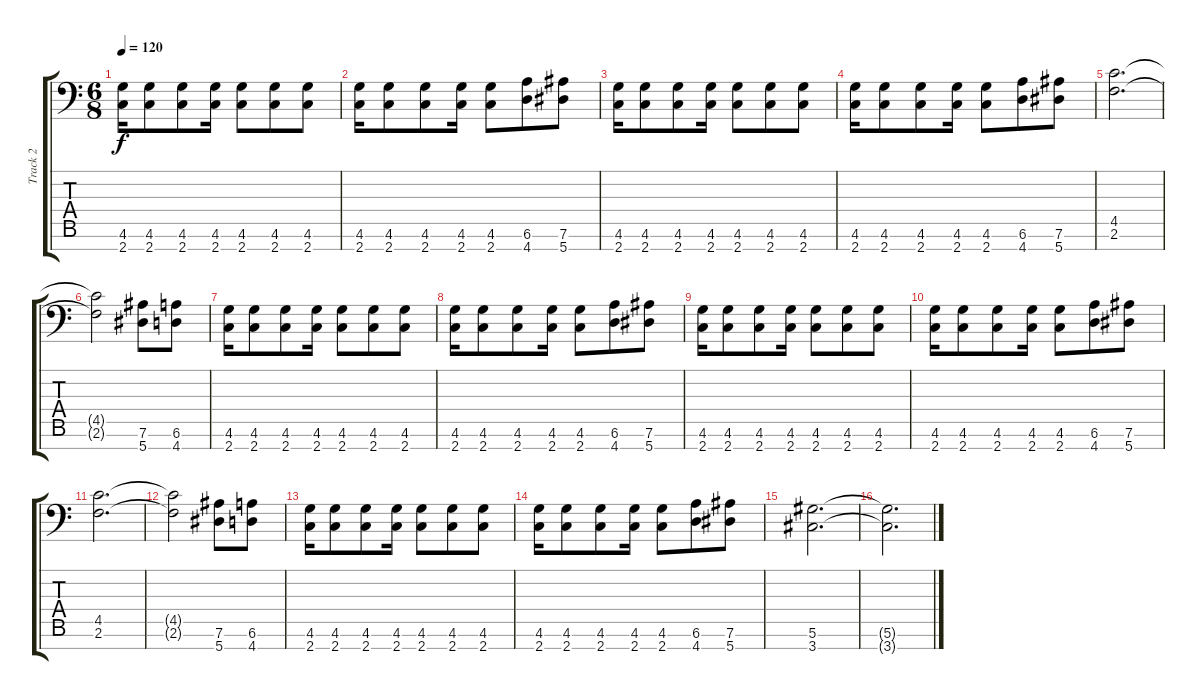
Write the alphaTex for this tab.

\track ("Track 2" "Track 2") {instrument distortionguitar}
\staff {score tabs}
\tuning (Eb4 Bb3 Gb3 Db3 Ab2 Eb2 Bb1) {hide}
\ts (6 8)
\tempo 120
\clef f4
\ks c
(4.6 2.7).16{dy f} (4.6 2.7).8 (4.6 2.7).8 (4.6 2.7).16 (4.6 2.7).8 (4.6 2.7).8 (4.6 2.7).8 |
(4.6 2.7).16 (4.6 2.7).8 (4.6 2.7).8 (4.6 2.7).16 (4.6 2.7).8 (6.6 4.7).8 (7.6 5.7).8 |
(4.6 2.7).16 (4.6 2.7).8 (4.6 2.7).8 (4.6 2.7).16 (4.6 2.7).8 (4.6 2.7).8 (4.6 2.7).8 |
(4.6 2.7).16 (4.6 2.7).8 (4.6 2.7).8 (4.6 2.7).16 (4.6 2.7).8 (6.6 4.7).8 (7.6 5.7).8 |
(4.5 2.6).2{d} |
(4.5{t} 2.6{t}).2 (7.6 5.7).8 (6.6 4.7).8 |
(4.6 2.7).16 (4.6 2.7).8 (4.6 2.7).8 (4.6 2.7).16 (4.6 2.7).8 (4.6 2.7).8 (4.6 2.7).8 |
(4.6 2.7).16 (4.6 2.7).8 (4.6 2.7).8 (4.6 2.7).16 (4.6 2.7).8 (6.6 4.7).8 (7.6 5.7).8 |
(4.6 2.7).16 (4.6 2.7).8 (4.6 2.7).8 (4.6 2.7).16 (4.6 2.7).8 (4.6 2.7).8 (4.6 2.7).8 |
(4.6 2.7).16 (4.6 2.7).8 (4.6 2.7).8 (4.6 2.7).16 (4.6 2.7).8 (6.6 4.7).8 (7.6 5.7).8 |
(4.5 2.6).2{d} |
(4.5{t} 2.6{t}).2 (7.6 5.7).8 (6.6 4.7).8 |
(4.6 2.7).16 (4.6 2.7).8 (4.6 2.7).8 (4.6 2.7).16 (4.6 2.7).8 (4.6 2.7).8 (4.6 2.7).8 |
(4.6 2.7).16 (4.6 2.7).8 (4.6 2.7).8 (4.6 2.7).16 (4.6 2.7).8 (6.6 4.7).8 (7.6 5.7).8 |
(5.6 3.7).2{d} |
(5.6{t} 3.7{t}).2{d}
